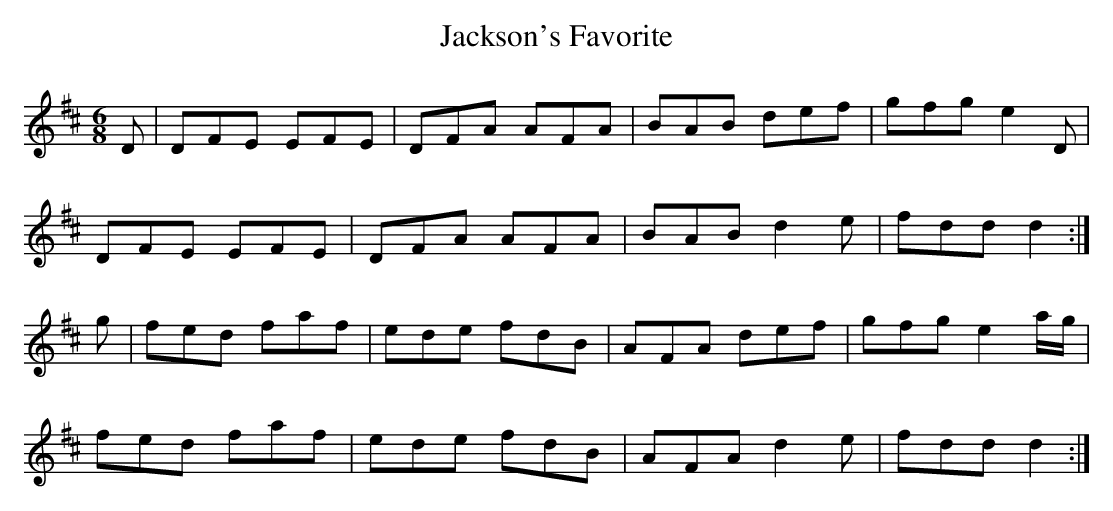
X:1
T: Jackson's Favorite
L: 1/8
M: 6/8
K: D
D|DFE EFE|DFA AFA|BAB def|gfg e2 D|
DFE EFE|DFA AFA|BAB d2 e|fdd d2 :|
g|fed faf|ede fdB|AFA def|gfg e2 a/g/|
fed faf|ede fdB|AFA d2 e|fdd d2 :|
